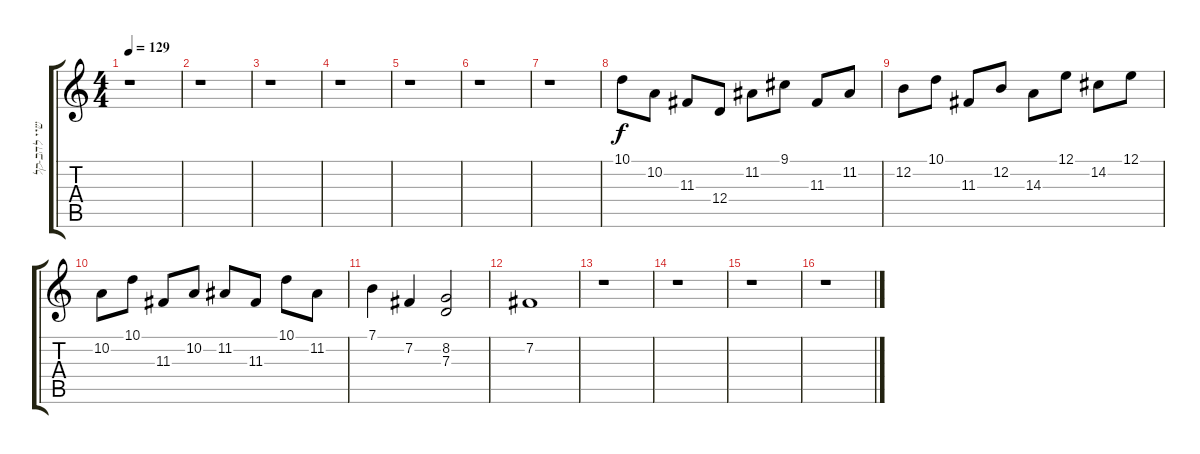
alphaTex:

\track ("שיי להב-קלידים" "שיי להב-קל") {instrument tremolostrings}
\staff {score tabs}
\tuning (E4 B3 G3 D3 A2 E2) {hide}
\ts (4 4)
\tempo 129
\clef g2
\ks c
r.1{dy f} |
r.1 |
r.1 |
r.1 |
r.1 |
r.1 |
r.1 |
10.1.8 10.2.8 11.3.8 12.4.8 11.2.8 9.1.8 11.3.8 11.2.8 |
12.2.8 10.1.8 11.3.8 12.2.8 14.3.8 12.1.8 14.2.8 12.1.8 |
10.2.8 10.1.8 11.3.8 10.2.8 11.2.8 11.3.8 10.1.8 11.2.8 |
7.1.4 7.2.4 (8.2 7.3).2 |
7.2.1{volume 0} |
r.1 |
r.1 |
r.1 |
r.1
